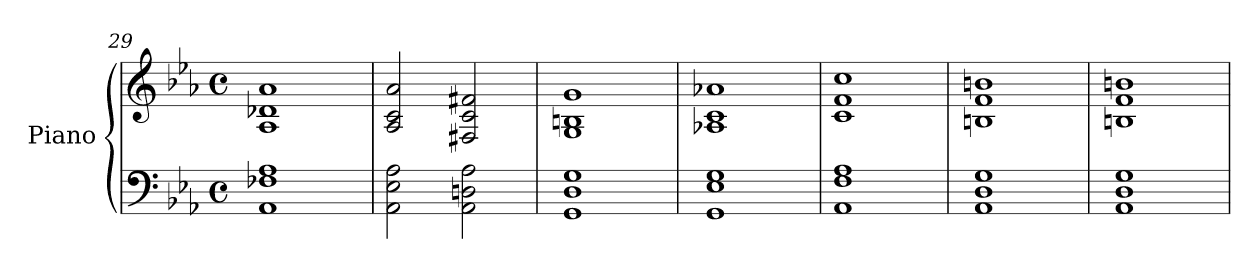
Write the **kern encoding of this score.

**kern	**kern
*part1	*part1
*staff2	*staff1
*I"Piano	*
*I'Pno.	*
*clefF4	*clefG2
*k[b-e-a-]	*k[b-e-a-]
*M4/4	*M4/4
*met(c)	*met(c)
=29	=29
1AA- 1F-X 1A-	1A- 1d-X 1a-
=30	=30
2AA-\ 2E-\ 2A-\	2A-/ 2c/ 2a-/
2AA-\ 2Dn\ 2A-\	2F#X/ 2c/ 2f#X/
!!LO:PB:g=z
=31	=31
1GG 1D 1G	1G 1Bn 1g
=32	=32
1GG 1E- 1G	1A-X 1c 1a-X
=33	=33
1AA- 1F 1A-	1c 1f 1cc
=34	=34
1AA- 1D 1G	1Bn 1f 1bn
=35	=35
1AA- 1D 1G	1Bn 1f 1bn
=	=
*-	*-
